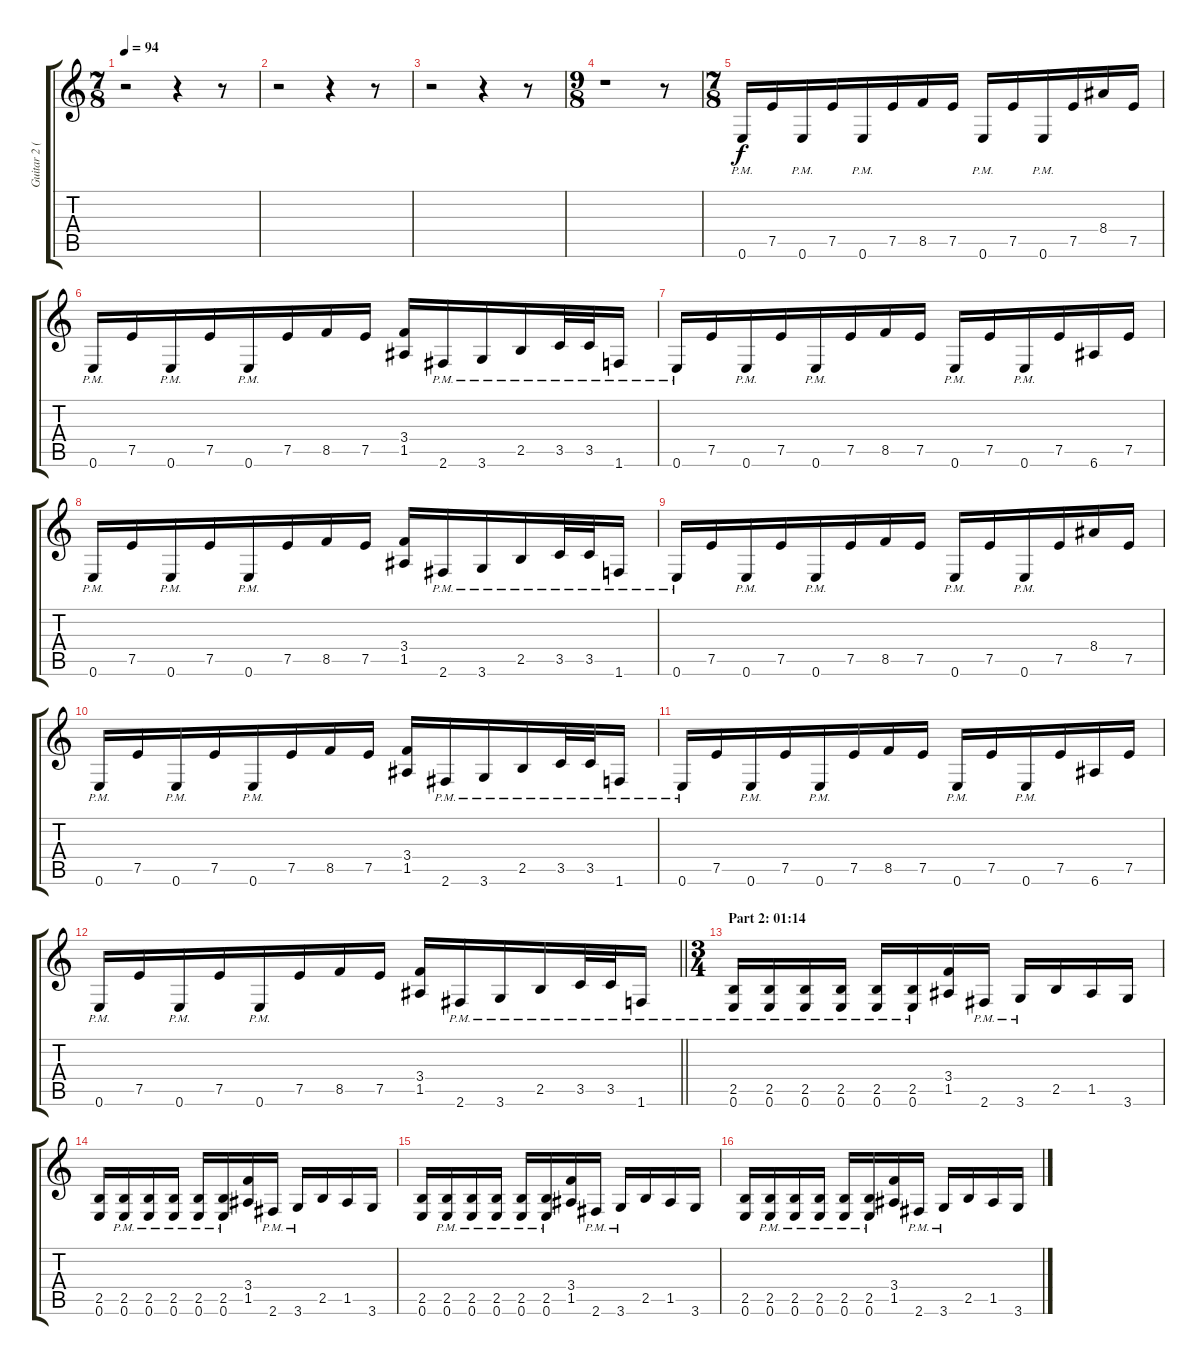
\track ("Guitar 2 (Distortion)" "Guitar 2 (") {instrument distortionguitar}
\staff {score tabs}
\tuning (E4 B3 G3 D3 A2 E2) {hide}
\ts (7 8)
\tempo 94
\clef g2
\ks c
r.2{dy f} r.4 r.8 |
r.2 r.4 r.8 |
r.2 r.4 r.8 |
\ts (9 8)
r.1 r.8 |
\ts (7 8)
0.6{pm}.16 7.5.16 0.6{pm}.16 7.5.16 0.6{pm}.16 7.5.16 8.5.16 7.5.16 0.6{pm}.16 7.5.16 0.6{pm}.16 7.5.16 8.4.16 7.5.16 |
0.6{pm}.16 7.5.16 0.6{pm}.16 7.5.16 0.6{pm}.16 7.5.16 8.5.16 7.5.16 (3.4 1.5).16 2.6{pm}.16 3.6{pm}.16 2.5{pm}.16 3.5{pm}.32 3.5{pm}.32 1.6{pm}.16 |
0.6{pm}.16 7.5.16 0.6{pm}.16 7.5.16 0.6{pm}.16 7.5.16 8.5.16 7.5.16 0.6{pm}.16 7.5.16 0.6{pm}.16 7.5.16 6.6.16 7.5.16 |
0.6{pm}.16 7.5.16 0.6{pm}.16 7.5.16 0.6{pm}.16 7.5.16 8.5.16 7.5.16 (3.4 1.5).16 2.6{pm}.16 3.6{pm}.16 2.5{pm}.16 3.5{pm}.32 3.5{pm}.32 1.6{pm}.16 |
0.6{pm}.16 7.5.16 0.6{pm}.16 7.5.16 0.6{pm}.16 7.5.16 8.5.16 7.5.16 0.6{pm}.16 7.5.16 0.6{pm}.16 7.5.16 8.4.16 7.5.16 |
0.6{pm}.16 7.5.16 0.6{pm}.16 7.5.16 0.6{pm}.16 7.5.16 8.5.16 7.5.16 (3.4 1.5).16 2.6{pm}.16 3.6{pm}.16 2.5{pm}.16 3.5{pm}.32 3.5{pm}.32 1.6{pm}.16 |
0.6{pm}.16 7.5.16 0.6{pm}.16 7.5.16 0.6{pm}.16 7.5.16 8.5.16 7.5.16 0.6{pm}.16 7.5.16 0.6{pm}.16 7.5.16 6.6.16 7.5.16 |
\barLineRight lightlight
0.6{pm}.16 7.5.16 0.6{pm}.16 7.5.16 0.6{pm}.16 7.5.16 8.5.16 7.5.16 (3.4 1.5).16 2.6{pm}.16 3.6{pm}.16 2.5{pm}.16 3.5{pm}.32 3.5{pm}.32 1.6{pm}.16 |
\ts (3 4)
\section ("" "Part 2: 01:14")
(2.5{pm} 0.6{pm}).16 (2.5{pm} 0.6{pm}).16 (2.5{pm} 0.6{pm}).16 (2.5{pm} 0.6{pm}).16 (2.5{pm} 0.6{pm}).16 (2.5{pm} 0.6{pm}).16 (3.4 1.5).16 2.6{pm}.16 3.6{pm}.16 2.5.16 1.5.16 3.6.16 |
(2.5 0.6).16 (2.5{pm} 0.6{pm}).16 (2.5{pm} 0.6{pm}).16 (2.5{pm} 0.6{pm}).16 (2.5{pm} 0.6{pm}).16 (2.5{pm} 0.6{pm}).16 (3.4 1.5).16 2.6{pm}.16 3.6{pm}.16 2.5.16 1.5.16 3.6.16 |
(2.5 0.6).16 (2.5{pm} 0.6{pm}).16 (2.5{pm} 0.6{pm}).16 (2.5{pm} 0.6{pm}).16 (2.5{pm} 0.6{pm}).16 (2.5{pm} 0.6{pm}).16 (3.4 1.5).16 2.6{pm}.16 3.6{pm}.16 2.5.16 1.5.16 3.6.16 |
(2.5 0.6).16 (2.5{pm} 0.6{pm}).16 (2.5{pm} 0.6{pm}).16 (2.5{pm} 0.6{pm}).16 (2.5{pm} 0.6{pm}).16 (2.5{pm} 0.6{pm}).16 (3.4 1.5).16 2.6{pm}.16 3.6{pm}.16 2.5.16 1.5.16 3.6.16
